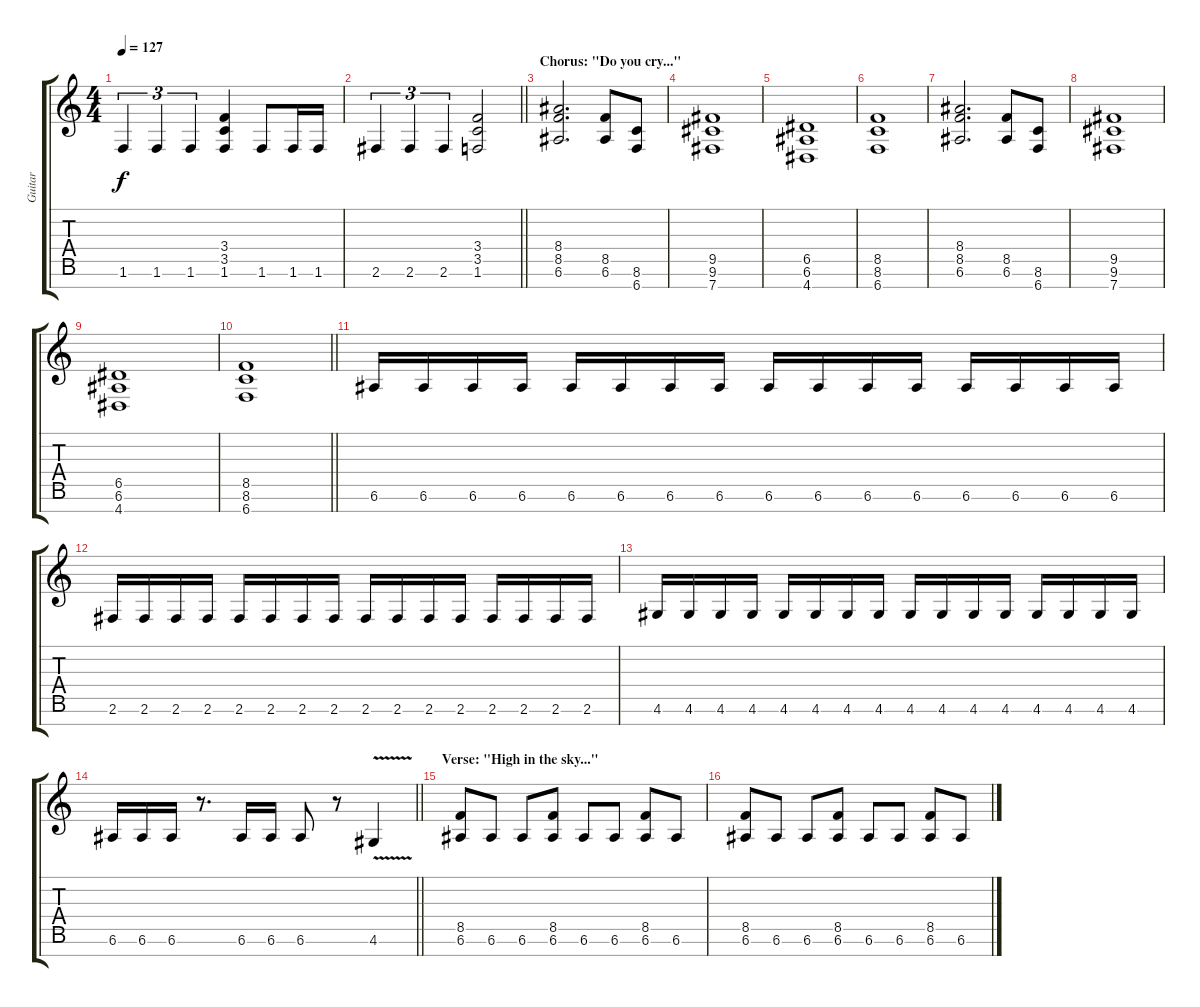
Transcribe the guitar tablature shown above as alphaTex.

\track ("Guitar" "Guitar") {instrument distortionguitar}
\staff {score tabs}
\tuning (E4 B3 G3 D3 A2 E2 B1) {hide}
\ts (4 4)
\tempo 127
\clef g2
\ks c
1.6.4{tu (3 2) dy f} 1.6.4{tu (3 2)} 1.6.4{tu (3 2)} (3.4 3.5 1.6).4 1.6.8 1.6.16 1.6.16 |
\barLineRight lightlight
2.6.4{tu (3 2)} 2.6.4{tu (3 2)} 2.6.4{tu (3 2)} (3.4 3.5 1.6).2 |
\section ("" "Chorus: \"Do you cry...\"")
(8.4 8.5 6.6).2{d} (8.5 6.6).8 (8.6 6.7).8 |
(9.5 9.6 7.7).1 |
(6.5 6.6 4.7).1 |
(8.5 8.6 6.7).1 |
(8.4 8.5 6.6).2{d} (8.5 6.6).8 (8.6 6.7).8 |
(9.5 9.6 7.7).1 |
(6.5 6.6 4.7).1 |
\barLineRight lightlight
(8.5 8.6 6.7).1 |
\section ("" "")
6.6.16 6.6.16 6.6.16 6.6.16 6.6.16 6.6.16 6.6.16 6.6.16 6.6.16 6.6.16 6.6.16 6.6.16 6.6.16 6.6.16 6.6.16 6.6.16 |
2.6.16 2.6.16 2.6.16 2.6.16 2.6.16 2.6.16 2.6.16 2.6.16 2.6.16 2.6.16 2.6.16 2.6.16 2.6.16 2.6.16 2.6.16 2.6.16 |
4.6.16 4.6.16 4.6.16 4.6.16 4.6.16 4.6.16 4.6.16 4.6.16 4.6.16 4.6.16 4.6.16 4.6.16 4.6.16 4.6.16 4.6.16 4.6.16 |
\barLineRight lightlight
6.6.16 6.6.16 6.6.16 r.8{d} 6.6.16 6.6.16 6.6.8 r.8 4.6{v}.4 |
\section ("" "Verse: \"High in the sky...\"")
(8.5 6.6).8 6.6.8 6.6.8 (8.5 6.6).8 6.6.8 6.6.8 (8.5 6.6).8 6.6.8 |
(8.5 6.6).8 6.6.8 6.6.8 (8.5 6.6).8 6.6.8 6.6.8 (8.5 6.6).8 6.6.8
